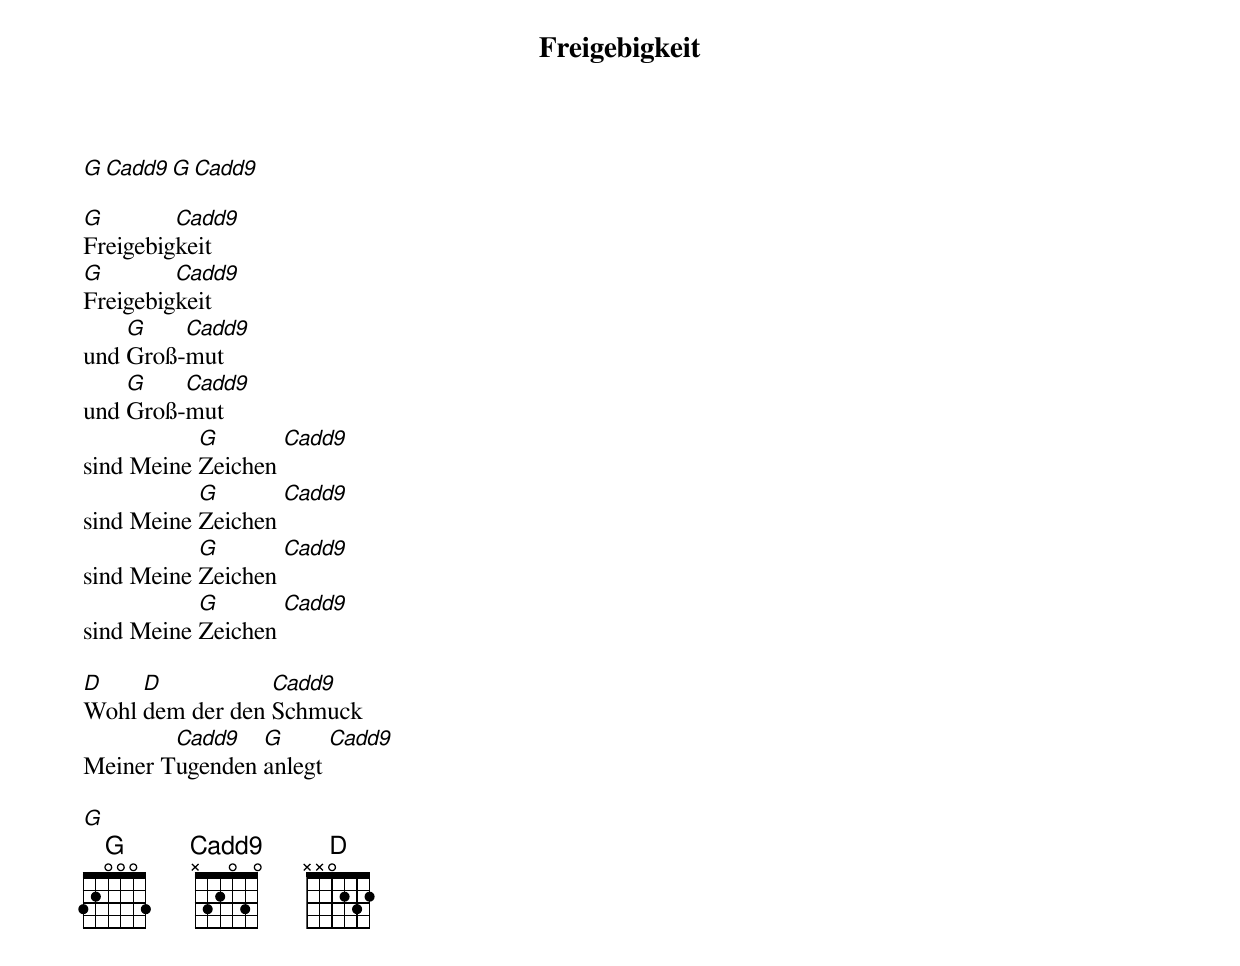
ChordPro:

{title:Freigebigkeit}
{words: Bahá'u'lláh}
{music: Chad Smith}
{define: Cadd9 1 X 3 2 0 3 3 3}


[G][Cadd9][G][Cadd9]

[G]Freigebig[Cadd9]keit
[G]Freigebig[Cadd9]keit
und [G]Groß-[Cadd9]mut
und [G]Groß-[Cadd9]mut
sind Meine [G]Zeichen [Cadd9]
sind Meine [G]Zeichen [Cadd9]
sind Meine [G]Zeichen [Cadd9]
sind Meine [G]Zeichen [Cadd9]

[D]Wohl [D]dem der den [Cadd9]Schmuck
Meiner T[Cadd9]ugenden [G]anlegt [Cadd9]

[G]
